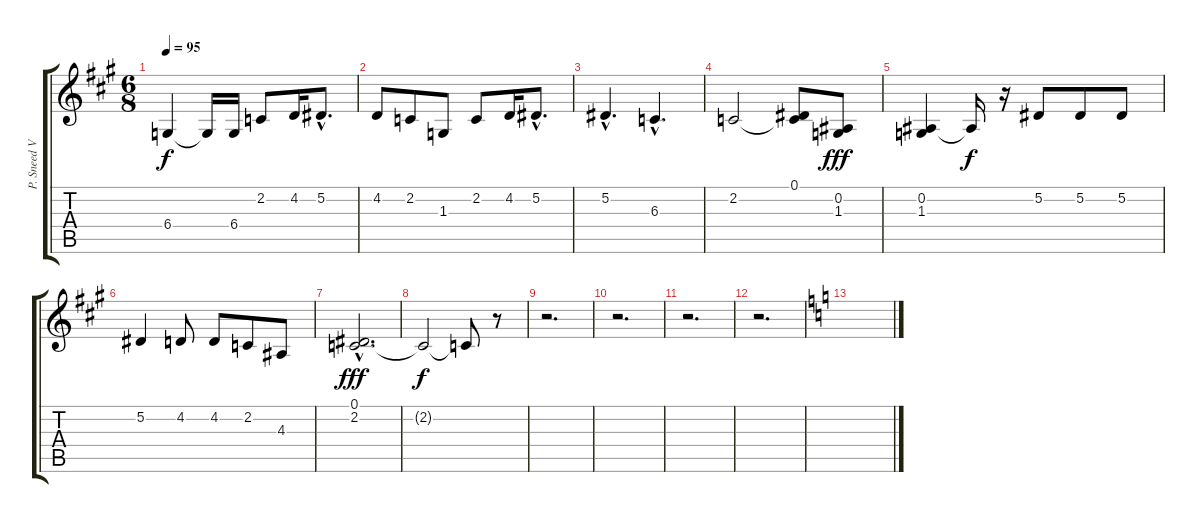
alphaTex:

\track ("P. Sneed Vocals" "P. Sneed V") {instrument baritonesax}
\staff {score tabs}
\tuning (Eb4 Bb3 Gb3 Db3 Ab2 Eb2) {hide}
\ts (6 8)
\tempo 95
\clef g2
\ks a
6.4.4{dy f} 6.4{t}.16 6.4.16 2.2.8 4.2.16 5.2{hac}.8{d} |
4.2.8 2.2.8 1.3.8 2.2.8 4.2.16 5.2{hac}.8{d} |
5.2{hac}.4{d} 6.3{hac}.4{d} |
2.2.2 (0.1 2.2{t}).8 (0.2 1.3).8{dy fff} |
(0.2 1.3).4 0.2{t}.16{dy f} r.16 5.2.8 5.2.8 5.2.8 |
5.2.4 4.2.8 4.2.8 2.2.8 4.3.8 |
(0.1{hac} 2.2{hac}).2{d dy fff} |
2.2{t}.2{dy f} 2.2{t}.8 r.8 |
r.2{d} |
r.2{d} |
r.2{d} |
r.2{d} |
\ks c
